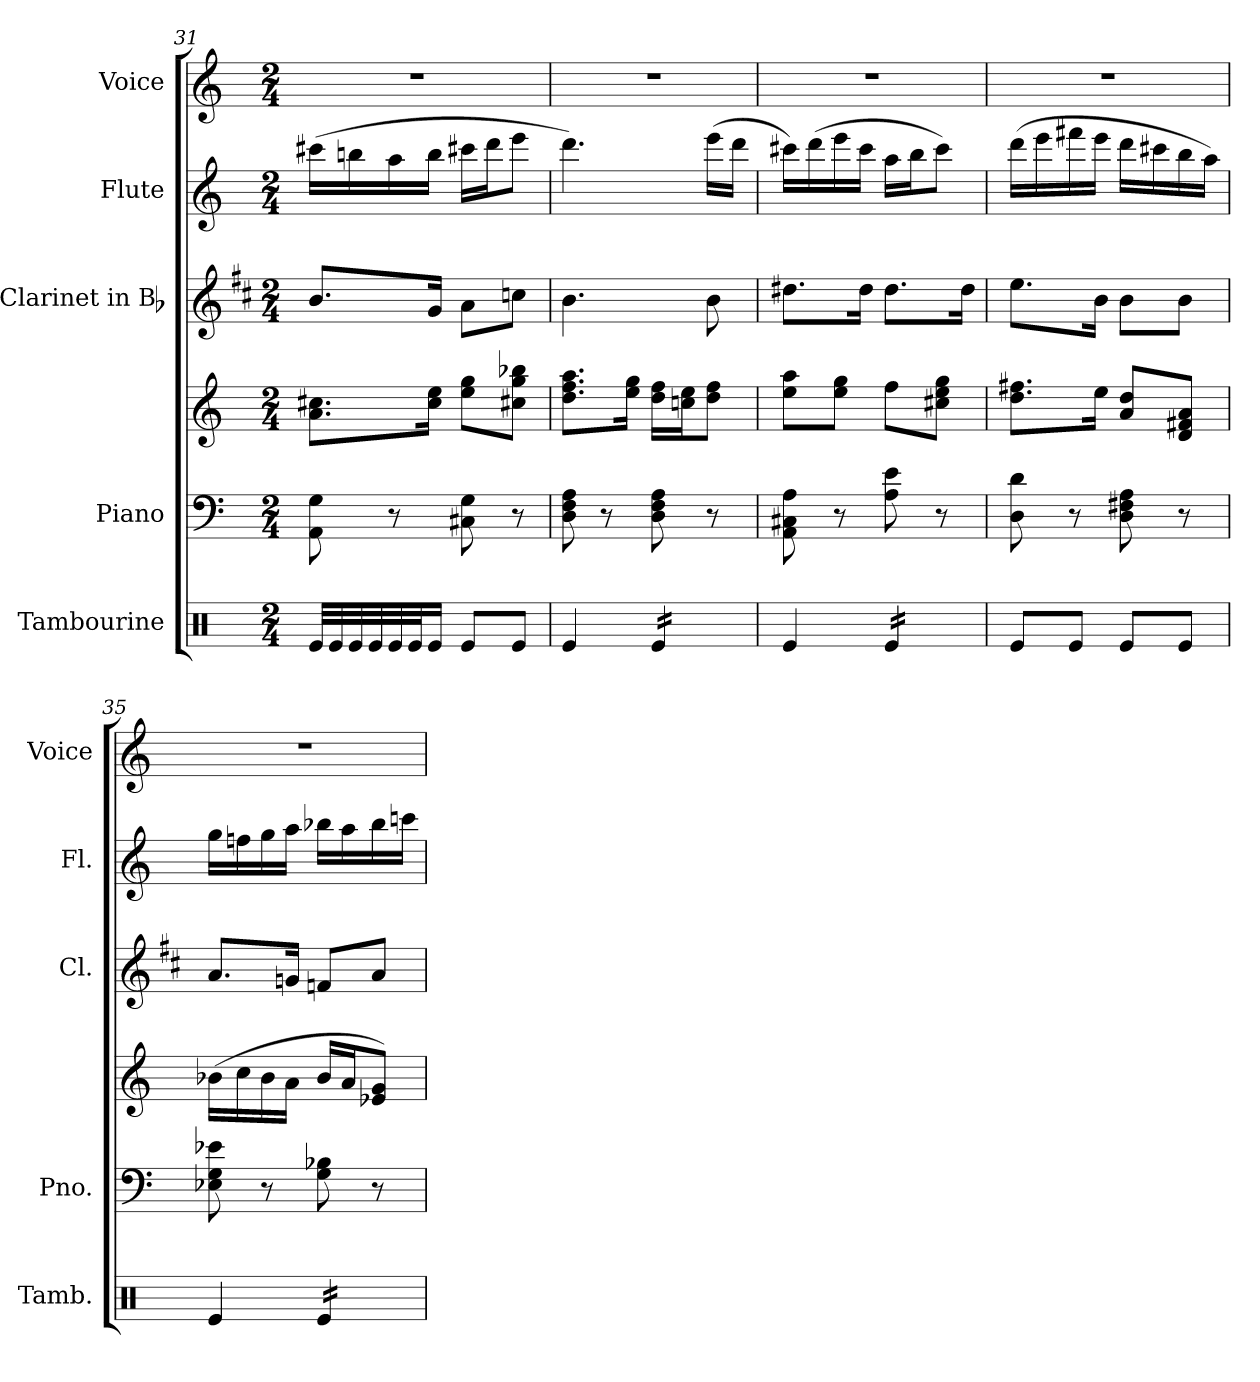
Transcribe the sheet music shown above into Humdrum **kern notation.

**kern	**kern	**kern	**kern	**kern	**kern
*part5	*part4	*part4	*part3	*part2	*part1
*staff6	*staff5	*staff4	*staff3	*staff2	*staff1
*I"Tambourine	*I"Piano	*	*I"Clarinet in Bb	*I"Flute	*I"Voice
*I'Tamb.	*I'Pno.	*	*I'Cl.	*I'Fl.	*I'Voice
*clefX	*clefF4	*clefG2	*clefG2	*clefG2	*clefG2
*	*	*	*ITrd1c2	*	*
*k[]	*k[]	*k[]	*k[]	*k[]	*k[]
*C:	*C:	*C:	*C:	*C:	*C:
*M2/4	*M2/4	*M2/4	*M2/4	*M2/4	*M2/4
=31	=31	=31	=31	=31	=31
!	!	!	!	!	!LO:N:vis=1
*tremolo	*	*	*	*	*
32Rei/LLL	8AAi\ 8Gi	8.ai\ 8.cc#XiL	8.ai/L	(16ccc#Xi\LL	2r
32Rei/	.	.	.	.	.
32Rei/	.	.	.	16bbni\	.
32Rei/	.	.	.	.	.
32Rei/	8r	.	.	16aai\	.
32Rei/JJJ	.	.	.	.	.
*Xtremolo	*	*	*	*	*
16Rei/Jk	.	16cc#i\ 16eeiJk	16fi/Jk	16bbi\JJ	.
8Rei/L	8C#Xi\ 8Gi	8eei\ 8ggiL	8gi\L	16ccc#Xi\LL	.
.	.	.	.	16dddi\J	.
8Rei/J	8r	8cc#Xi\ 8ggi 8bb-XiJ	8b-Xi\J	8eeei\J	.
=32	=32	=32	=32	=32	=32
!	!	!	!	!	!LO:N:vis=1
4Rei/	8Di\ 8Fi 8Ai	8.ddi\ 8.ffi 8.aaiL	4.ai\	4.dddi\)	2r
.	8r	.	.	.	.
.	.	16eei\ 16ggiJk	.	.	.
*tremolo	*	*	*	*	*
16Rei/LL	8Di\ 8Fi 8Ai	16ddi\ 16ffiLL	.	.	.
16Rei/	.	16ccni\ 16eeiJ	.	.	.
16Rei/	8r	8ddi\ 8ffiJ	8ai\	(16eeei\LL	.
16Rei/JJ	.	.	.	16dddi\JJ	.
*Xtremolo	*	*	*	*	*
!!LO:LB:g=z
=33	=33	=33	=33	=33	=33
!	!	!	!	!	!LO:N:vis=1
4Rei/	8AAi\ 8C#Xi 8Ai	8eei\ 8aaiL	8.cc#Xi\L	16ccc#Xi\LL)	2r
.	.	.	.	(16dddi\	.
.	8r	8eei\ 8ggiJ	.	16eeei\	.
.	.	.	16cc#i\Jk	16ccc#i\JJ	.
*tremolo	*	*	*	*	*
16Rei/LL	8Ai\ 8ei	8ffi\L	8.cc#i\L	16aai\LL	.
16Rei/	.	.	.	16bbi\J	.
16Rei/	8r	8cc#Xi\ 8eei 8ggiJ	.	8ccc#i\J)	.
16Rei/JJ	.	.	16cc#i\Jk	.	.
*Xtremolo	*	*	*	*	*
=34	=34	=34	=34	=34	=34
!	!	!	!	!	!LO:N:vis=1
8Rei/L	8Di\ 8di	8.ddi\ 8.ff#XiL	8.ddi\L	(16dddi\LL	2r
.	.	.	.	16eeei\	.
8Rei/J	8r	.	.	16fff#Xi\	.
.	.	16eei\Jk	16ai\Jk	16eeei\JJ	.
8Rei/L	8Di\ 8F#Xi 8Ai	8ai/ 8ddiL	8ai\L	16dddi\LL	.
.	.	.	.	16ccc#Xi\	.
8Rei/J	8r	8di/ 8f#Xi 8aiJ	8ai\J	16bbi\	.
.	.	.	.	16aai\JJ)	.
=35	=35	=35	=35	=35	=35
!	!	!	!	!	!LO:N:vis=1
4Rei/	8E-Xi\ 8Gi 8e-Xi	(16b-Xi\LL	8.gi/L	16ggi\LL	2r
.	.	16cci\	.	16ffni\	.
.	8r	16b-i\	.	16ggi\	.
.	.	16ai\JJ	16fni/Jk	16aai\JJ	.
*tremolo	*	*	*	*	*
16Rei/LL	8Gi\ 8B-Xi	16b-i/LL	8e-Xi/L	16bb-Xi\LL	.
16Rei/	.	16ai/J	.	16aai\	.
16Rei/	8r	8e-Xi/ 8giJ)	8gi/J	16bb-i\	.
16Rei/JJ	.	.	.	16cccni\JJ	.
*Xtremolo	*	*	*	*	*
=	=	=	=	=	=
*-	*-	*-	*-	*-	*-
